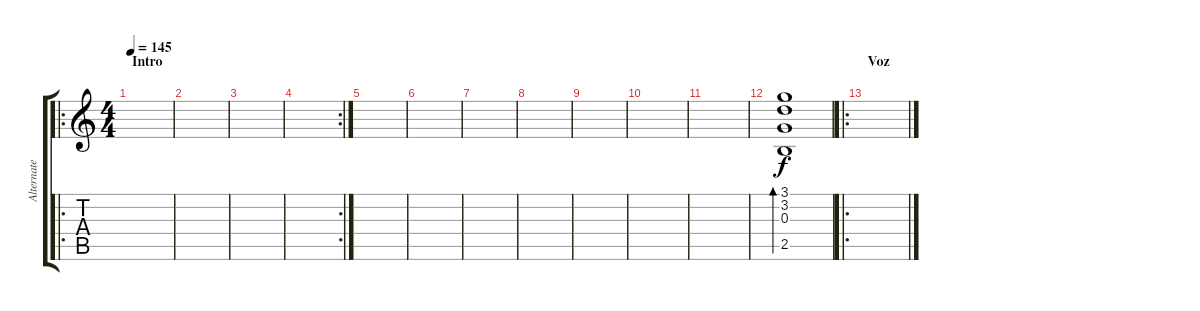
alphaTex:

\track ("Alternate " "Alternate ") {instrument electricguitarclean}
\staff {score tabs}
\tuning (E4 B3 G3 D3 A2 E2) {hide}
\ro
\ts (4 4)
\section ("" "Intro")
\tempo 145
\clef g2
\ks c
|
|
|
\rc 2
|
|
|
|
|
|
|
|
(3.1 3.2 0.3 2.5).1{bd 480} |
\ro
\section ("" "Voz")
